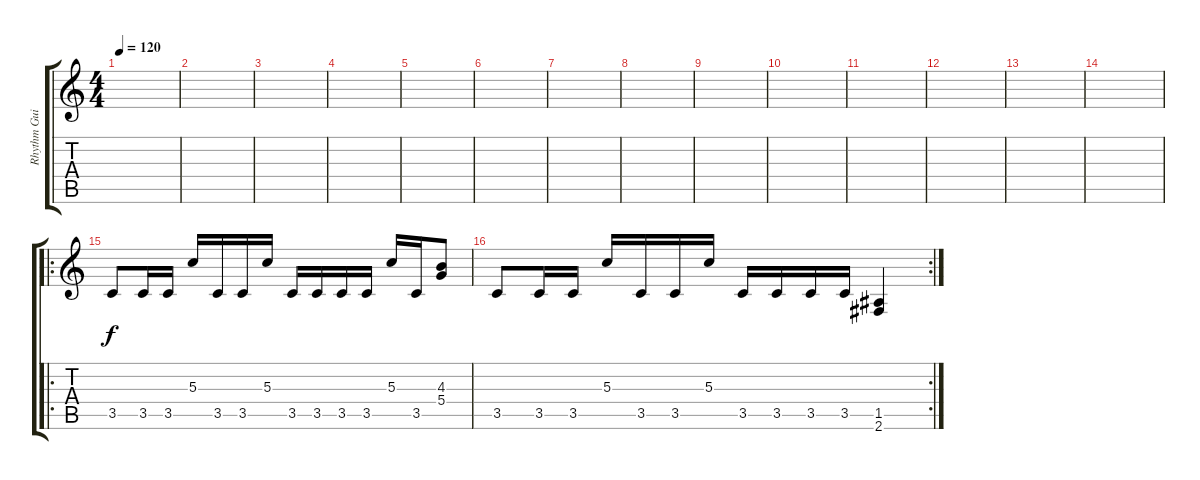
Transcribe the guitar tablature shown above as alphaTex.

\track ("Rhythm Guitar" "Rhythm Gui") {instrument distortionguitar}
\staff {score tabs}
\tuning (E4 B3 G3 D3 A2 E2) {hide}
\ts (4 4)
\tempo 120
\clef g2
\ks c
|
|
|
|
|
|
|
|
|
|
|
|
|
|
\ro
3.5.8 3.5.16 3.5.16 5.3.16 3.5.16 3.5.16 5.3.16 3.5.16 3.5.16 3.5.16 3.5.16 5.3.16 3.5.16 (4.3 5.4).8 |
\rc 2
3.5.8 3.5.16 3.5.16 5.3.16 3.5.16 3.5.16 5.3.16 3.5.16 3.5.16 3.5.16 3.5.16 (1.5 2.6).4
